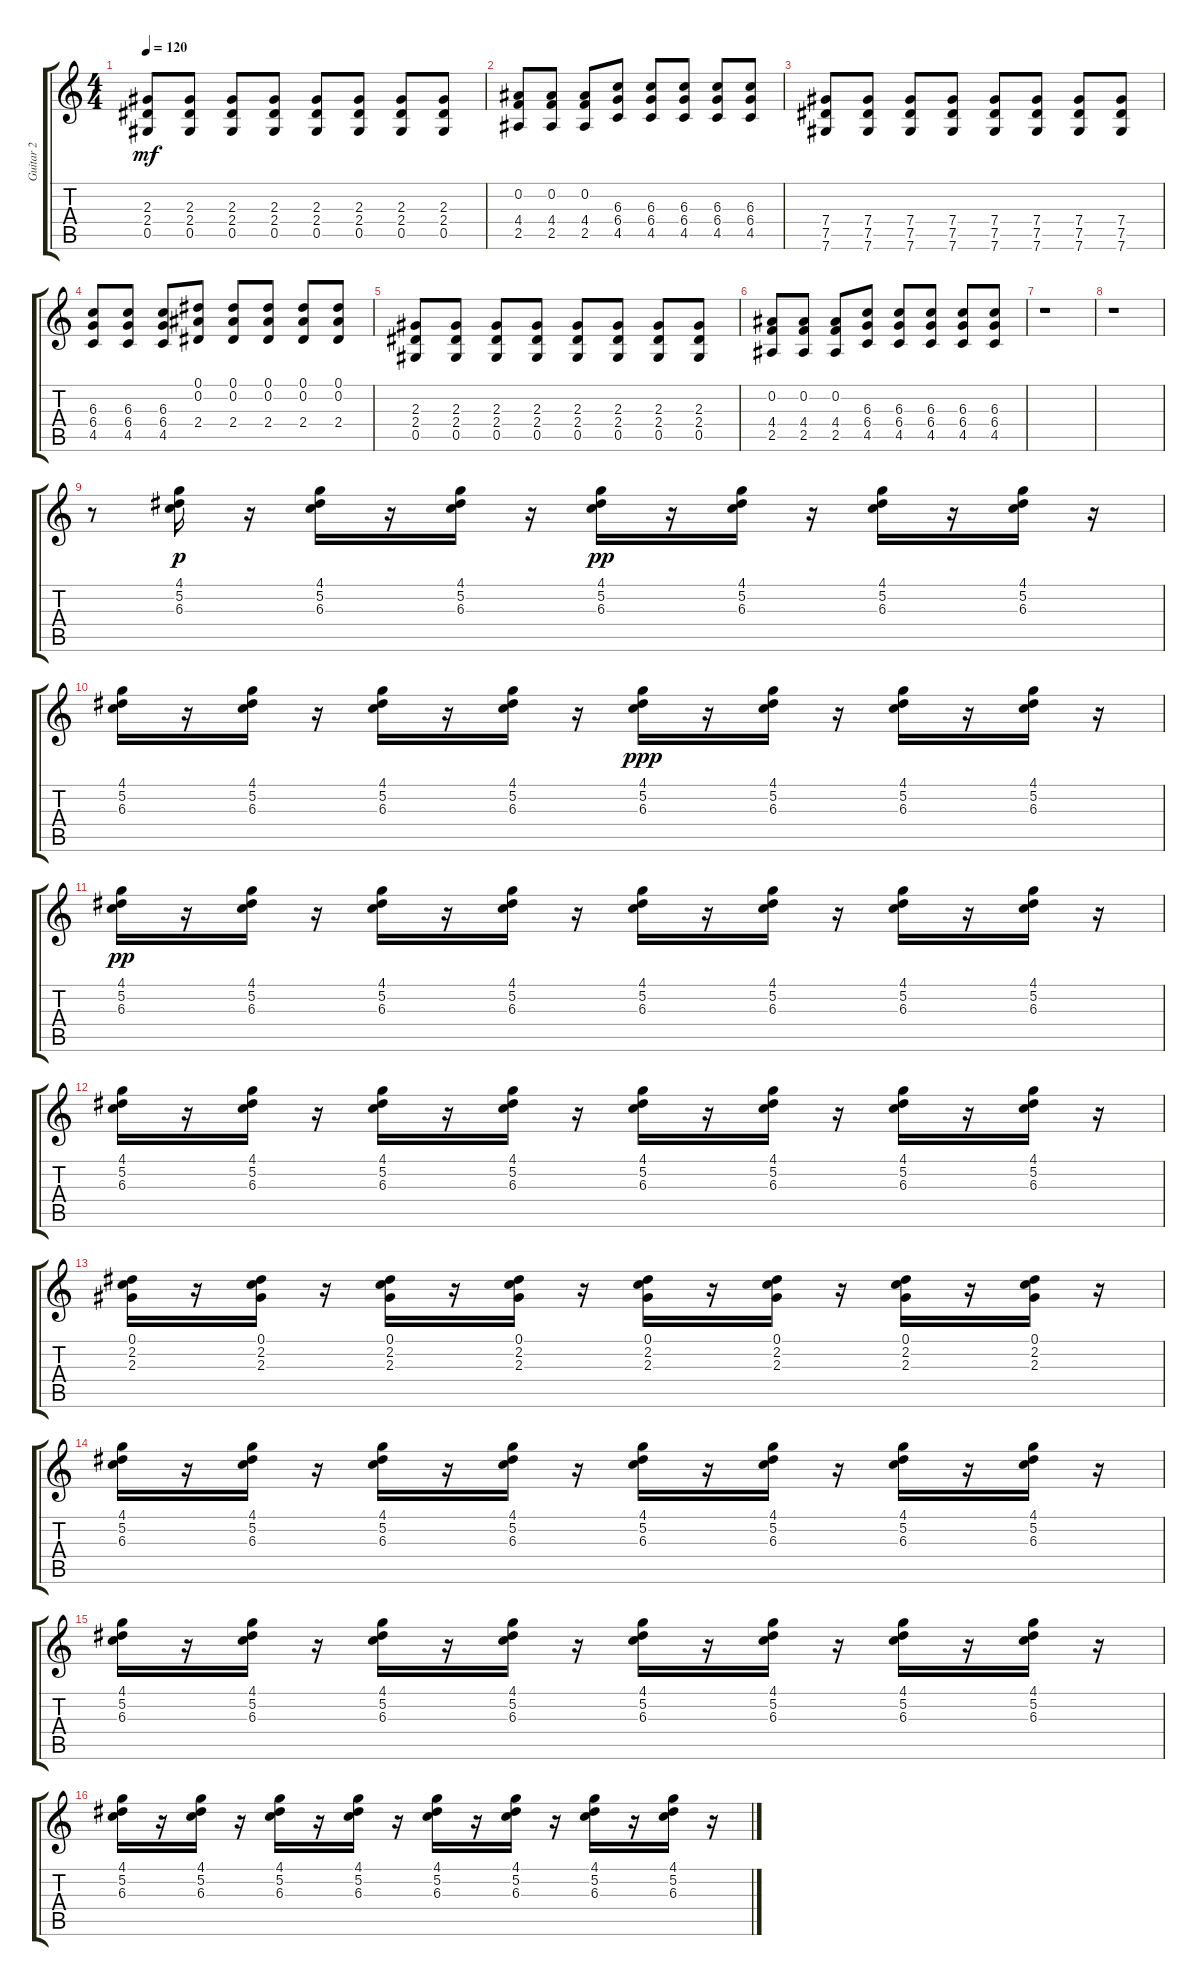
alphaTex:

\track ("Guitar 2" "Guitar 2") {instrument electricguitarjazz}
\staff {score tabs}
\tuning (Eb4 Bb3 Gb3 Db3 Ab2 Db2) {hide}
\ts (4 4)
\tempo 120
\clef g2
\ks c
(2.3 2.4 0.5).8{dy mf} (2.3 2.4 0.5).8 (2.3 2.4 0.5).8 (2.3 2.4 0.5).8 (2.3 2.4 0.5).8 (2.3 2.4 0.5).8 (2.3 2.4 0.5).8 (2.3 2.4 0.5).8 |
(0.2 4.4 2.5).8 (0.2 4.4 2.5).8 (0.2 4.4 2.5).8 (6.3 6.4 4.5).8 (6.3 6.4 4.5).8 (6.3 6.4 4.5).8 (6.3 6.4 4.5).8 (6.3 6.4 4.5).8 |
(7.4 7.5 7.6).8 (7.4 7.5 7.6).8 (7.4 7.5 7.6).8 (7.4 7.5 7.6).8 (7.4 7.5 7.6).8 (7.4 7.5 7.6).8 (7.4 7.5 7.6).8 (7.4 7.5 7.6).8 |
(6.3 6.4 4.5).8 (6.3 6.4 4.5).8 (6.3 6.4 4.5).8 (0.1 0.2 2.4).8 (0.1 0.2 2.4).8 (0.1 0.2 2.4).8 (0.1 0.2 2.4).8 (0.1 0.2 2.4).8 |
(2.3 2.4 0.5).8 (2.3 2.4 0.5).8 (2.3 2.4 0.5).8 (2.3 2.4 0.5).8 (2.3 2.4 0.5).8 (2.3 2.4 0.5).8 (2.3 2.4 0.5).8 (2.3 2.4 0.5).8 |
(0.2 4.4 2.5).8 (0.2 4.4 2.5).8 (0.2 4.4 2.5).8 (6.3 6.4 4.5).8 (6.3 6.4 4.5).8 (6.3 6.4 4.5).8 (6.3 6.4 4.5).8 (6.3 6.4 4.5).8 |
r.1 |
r.1 |
r.8 (4.1 5.2 6.3).16{dy p} r.16 (4.1 5.2 6.3).16 r.16 (4.1 5.2 6.3).16 r.16 (4.1 5.2 6.3).16{dy pp} r.16 (4.1 5.2 6.3).16 r.16 (4.1 5.2 6.3).16 r.16 (4.1 5.2 6.3).16 r.16 |
(4.1 5.2 6.3).16 r.16 (4.1 5.2 6.3).16 r.16 (4.1 5.2 6.3).16 r.16 (4.1 5.2 6.3).16 r.16 (4.1 5.2 6.3).16{dy ppp} r.16 (4.1 5.2 6.3).16 r.16 (4.1 5.2 6.3).16 r.16 (4.1 5.2 6.3).16 r.16 |
(4.1 5.2 6.3).16{dy pp} r.16 (4.1 5.2 6.3).16 r.16 (4.1 5.2 6.3).16 r.16 (4.1 5.2 6.3).16 r.16 (4.1 5.2 6.3).16 r.16 (4.1 5.2 6.3).16 r.16 (4.1 5.2 6.3).16 r.16 (4.1 5.2 6.3).16 r.16 |
(4.1 5.2 6.3).16 r.16 (4.1 5.2 6.3).16 r.16 (4.1 5.2 6.3).16 r.16 (4.1 5.2 6.3).16 r.16 (4.1 5.2 6.3).16 r.16 (4.1 5.2 6.3).16 r.16 (4.1 5.2 6.3).16 r.16 (4.1 5.2 6.3).16 r.16 |
(0.1 2.2 2.3).16 r.16 (0.1 2.2 2.3).16 r.16 (0.1 2.2 2.3).16 r.16 (0.1 2.2 2.3).16 r.16 (0.1 2.2 2.3).16 r.16 (0.1 2.2 2.3).16 r.16 (0.1 2.2 2.3).16 r.16 (0.1 2.2 2.3).16 r.16 |
(4.1 5.2 6.3).16 r.16 (4.1 5.2 6.3).16 r.16 (4.1 5.2 6.3).16 r.16 (4.1 5.2 6.3).16 r.16 (4.1 5.2 6.3).16 r.16 (4.1 5.2 6.3).16 r.16 (4.1 5.2 6.3).16 r.16 (4.1 5.2 6.3).16 r.16 |
(4.1 5.2 6.3).16 r.16 (4.1 5.2 6.3).16 r.16 (4.1 5.2 6.3).16 r.16 (4.1 5.2 6.3).16 r.16 (4.1 5.2 6.3).16 r.16 (4.1 5.2 6.3).16 r.16 (4.1 5.2 6.3).16 r.16 (4.1 5.2 6.3).16 r.16 |
(4.1 5.2 6.3).16 r.16 (4.1 5.2 6.3).16 r.16 (4.1 5.2 6.3).16 r.16 (4.1 5.2 6.3).16 r.16 (4.1 5.2 6.3).16 r.16 (4.1 5.2 6.3).16 r.16 (4.1 5.2 6.3).16 r.16 (4.1 5.2 6.3).16 r.16
